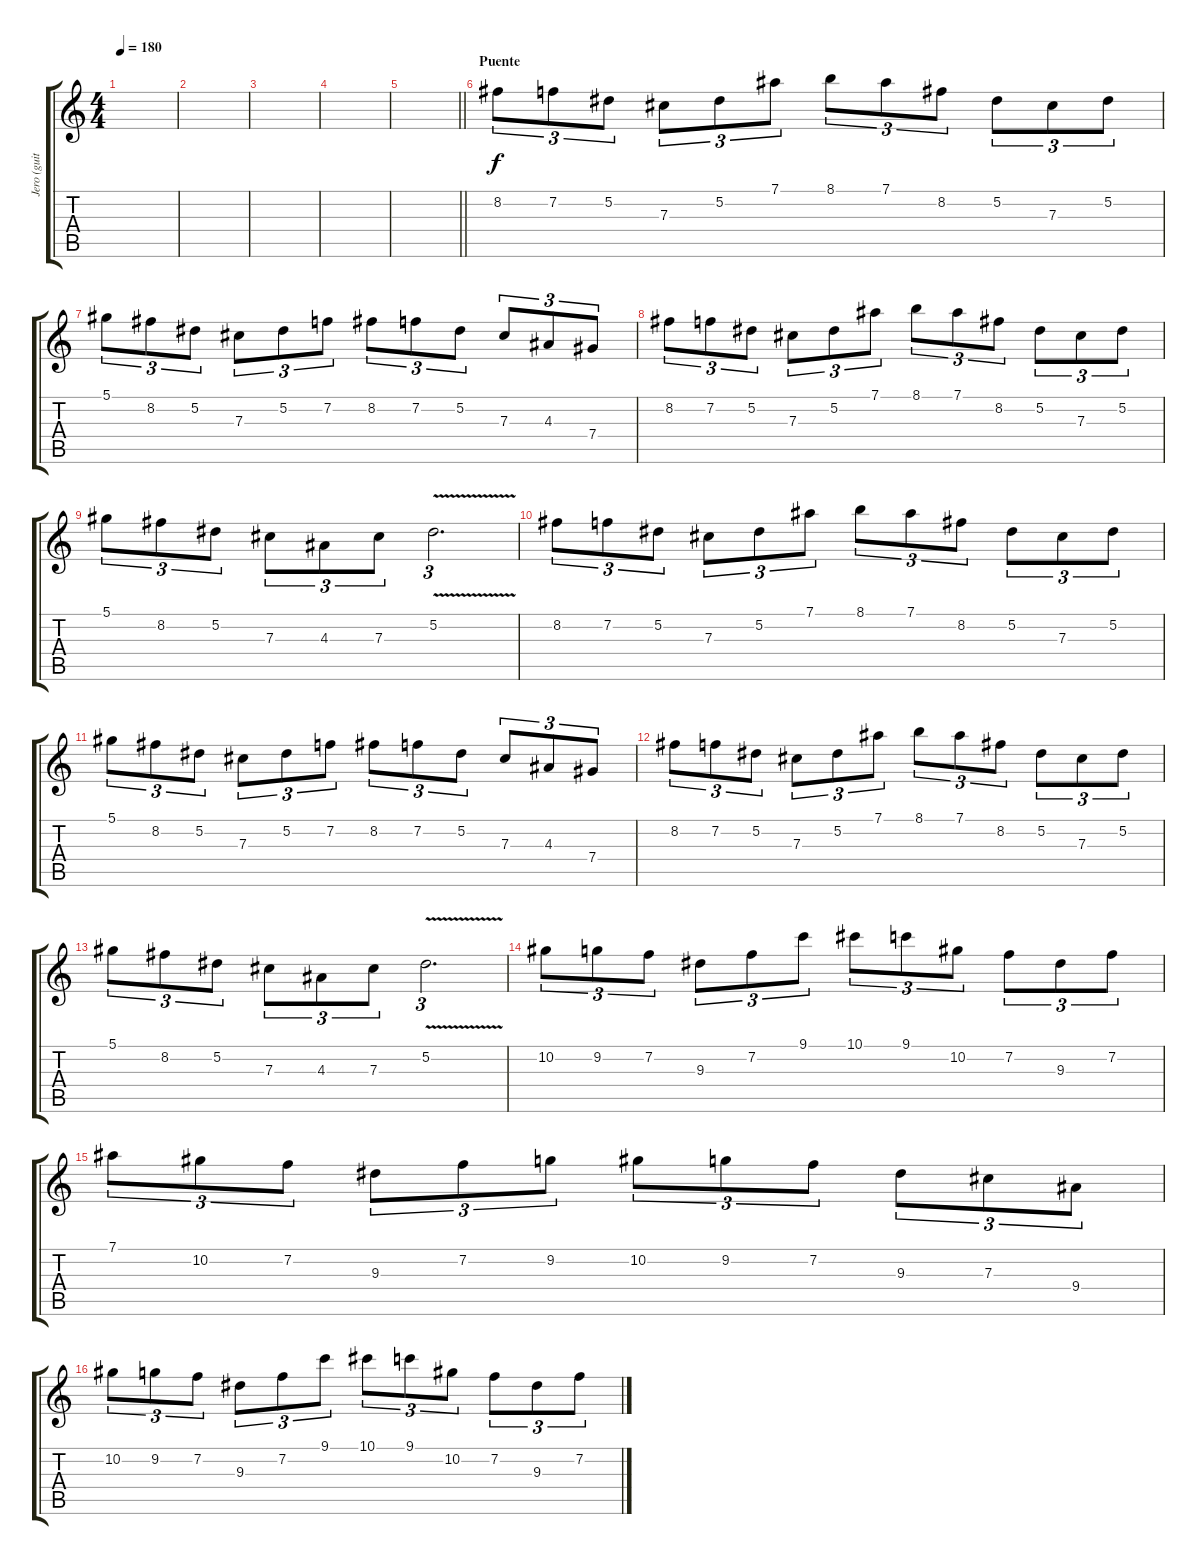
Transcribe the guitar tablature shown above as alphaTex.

\track ("Jero (guitarra solista)" "Jero (guit") {instrument distortionguitar}
\staff {score tabs}
\tuning (Eb4 Bb3 Gb3 Db3 Ab2 Eb2) {hide}
\ts (4 4)
\tempo 180
\clef g2
\ks c
|
|
|
|
\barLineRight lightlight
|
\section ("" "Puente")
8.2.8{tu (3 2)} 7.2.8{tu (3 2)} 5.2.8{tu (3 2)} 7.3.8{tu (3 2)} 5.2.8{tu (3 2)} 7.1.8{tu (3 2)} 8.1.8{tu (3 2)} 7.1.8{tu (3 2)} 8.2.8{tu (3 2)} 5.2.8{tu (3 2)} 7.3.8{tu (3 2)} 5.2.8{tu (3 2)} |
5.1.8{tu (3 2)} 8.2.8{tu (3 2)} 5.2.8{tu (3 2)} 7.3.8{tu (3 2)} 5.2.8{tu (3 2)} 7.2.8{tu (3 2)} 8.2.8{tu (3 2)} 7.2.8{tu (3 2)} 5.2.8{tu (3 2)} 7.3.8{tu (3 2)} 4.3.8{tu (3 2)} 7.4.8{tu (3 2)} |
8.2.8{tu (3 2)} 7.2.8{tu (3 2)} 5.2.8{tu (3 2)} 7.3.8{tu (3 2)} 5.2.8{tu (3 2)} 7.1.8{tu (3 2)} 8.1.8{tu (3 2)} 7.1.8{tu (3 2)} 8.2.8{tu (3 2)} 5.2.8{tu (3 2)} 7.3.8{tu (3 2)} 5.2.8{tu (3 2)} |
5.1.8{tu (3 2)} 8.2.8{tu (3 2)} 5.2.8{tu (3 2)} 7.3.8{tu (3 2)} 4.3.8{tu (3 2)} 7.3.8{tu (3 2)} 5.2{v}.2{d tu (3 2)} |
8.2.8{tu (3 2)} 7.2.8{tu (3 2)} 5.2.8{tu (3 2)} 7.3.8{tu (3 2)} 5.2.8{tu (3 2)} 7.1.8{tu (3 2)} 8.1.8{tu (3 2)} 7.1.8{tu (3 2)} 8.2.8{tu (3 2)} 5.2.8{tu (3 2)} 7.3.8{tu (3 2)} 5.2.8{tu (3 2)} |
5.1.8{tu (3 2)} 8.2.8{tu (3 2)} 5.2.8{tu (3 2)} 7.3.8{tu (3 2)} 5.2.8{tu (3 2)} 7.2.8{tu (3 2)} 8.2.8{tu (3 2)} 7.2.8{tu (3 2)} 5.2.8{tu (3 2)} 7.3.8{tu (3 2)} 4.3.8{tu (3 2)} 7.4.8{tu (3 2)} |
8.2.8{tu (3 2)} 7.2.8{tu (3 2)} 5.2.8{tu (3 2)} 7.3.8{tu (3 2)} 5.2.8{tu (3 2)} 7.1.8{tu (3 2)} 8.1.8{tu (3 2)} 7.1.8{tu (3 2)} 8.2.8{tu (3 2)} 5.2.8{tu (3 2)} 7.3.8{tu (3 2)} 5.2.8{tu (3 2)} |
5.1.8{tu (3 2)} 8.2.8{tu (3 2)} 5.2.8{tu (3 2)} 7.3.8{tu (3 2)} 4.3.8{tu (3 2)} 7.3.8{tu (3 2)} 5.2{v}.2{d tu (3 2)} |
10.2.8{tu (3 2)} 9.2.8{tu (3 2)} 7.2.8{tu (3 2)} 9.3.8{tu (3 2)} 7.2.8{tu (3 2)} 9.1.8{tu (3 2)} 10.1.8{tu (3 2)} 9.1.8{tu (3 2)} 10.2.8{tu (3 2)} 7.2.8{tu (3 2)} 9.3.8{tu (3 2)} 7.2.8{tu (3 2)} |
7.1.8{tu (3 2)} 10.2.8{tu (3 2)} 7.2.8{tu (3 2)} 9.3.8{tu (3 2)} 7.2.8{tu (3 2)} 9.2.8{tu (3 2)} 10.2.8{tu (3 2)} 9.2.8{tu (3 2)} 7.2.8{tu (3 2)} 9.3.8{tu (3 2)} 7.3.8{tu (3 2)} 9.4.8{tu (3 2)} |
10.2.8{tu (3 2)} 9.2.8{tu (3 2)} 7.2.8{tu (3 2)} 9.3.8{tu (3 2)} 7.2.8{tu (3 2)} 9.1.8{tu (3 2)} 10.1.8{tu (3 2)} 9.1.8{tu (3 2)} 10.2.8{tu (3 2)} 7.2.8{tu (3 2)} 9.3.8{tu (3 2)} 7.2.8{tu (3 2)}
